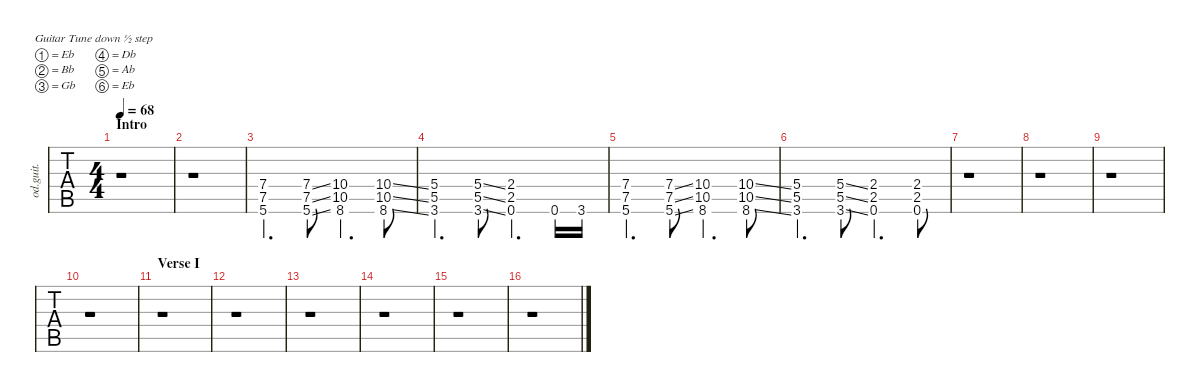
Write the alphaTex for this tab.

\defaultSystemsLayout 4
\hideDynamics
\bracketExtendMode nobrackets
\otherSystemsTrackNameOrientation horizontal
\track ("Rhythm Guitar (James)" "od.guit.") {defaultSystemsLayout 4 instrument overdrivenguitar}
\staff {tabs}
\tuning (Eb4 Bb3 Gb3 Db3 Ab2 Eb2)
\ts (4 4)
\section ("" "Intro")
\tempo 68
\clef g2
\ks c
r.1{dy mf instrument overdrivenguitar} |
r.1 |
(7.5{acc #} 7.4{acc #} 5.6{acc #}).4{d} (7.5{ss acc #} 7.4{ss acc #} 5.6{ss acc #}).8 (10.5{acc #} 10.4 8.6).4{d} (10.5{ss acc #} 10.4{ss} 8.6{ss}).8 |
(3.6{acc #} 5.5{acc #} 5.4{acc #}).4{d} (3.6{ss acc #} 5.5{ss acc #} 5.4{ss acc #}).8 (0.6{acc #} 2.5{acc #} 2.4{acc #}).4{d} 0.6{acc #}.16 3.6{acc #}.16 |
(7.5{acc #} 7.4{acc #} 5.6{acc #}).4{d} (7.5{ss acc #} 7.4{ss acc #} 5.6{ss acc #}).8 (10.5{acc #} 10.4 8.6).4{d} (10.5{ss acc #} 10.4{ss} 8.6{ss}).8 |
(3.6{acc #} 5.5{acc #} 5.4{acc #}).4{d} (3.6{ss acc #} 5.5{ss acc #} 5.4{ss acc #}).8 (0.6{acc #} 2.5{acc #} 2.4{acc #}).4{d} (0.6{acc #} 2.5{acc #} 2.4{acc #}).8 |
r.1 |
r.1 |
r.1 |
r.1 |
\section ("" "Verse I")
r.1 |
r.1 |
r.1 |
r.1 |
r.1 |
r.1
